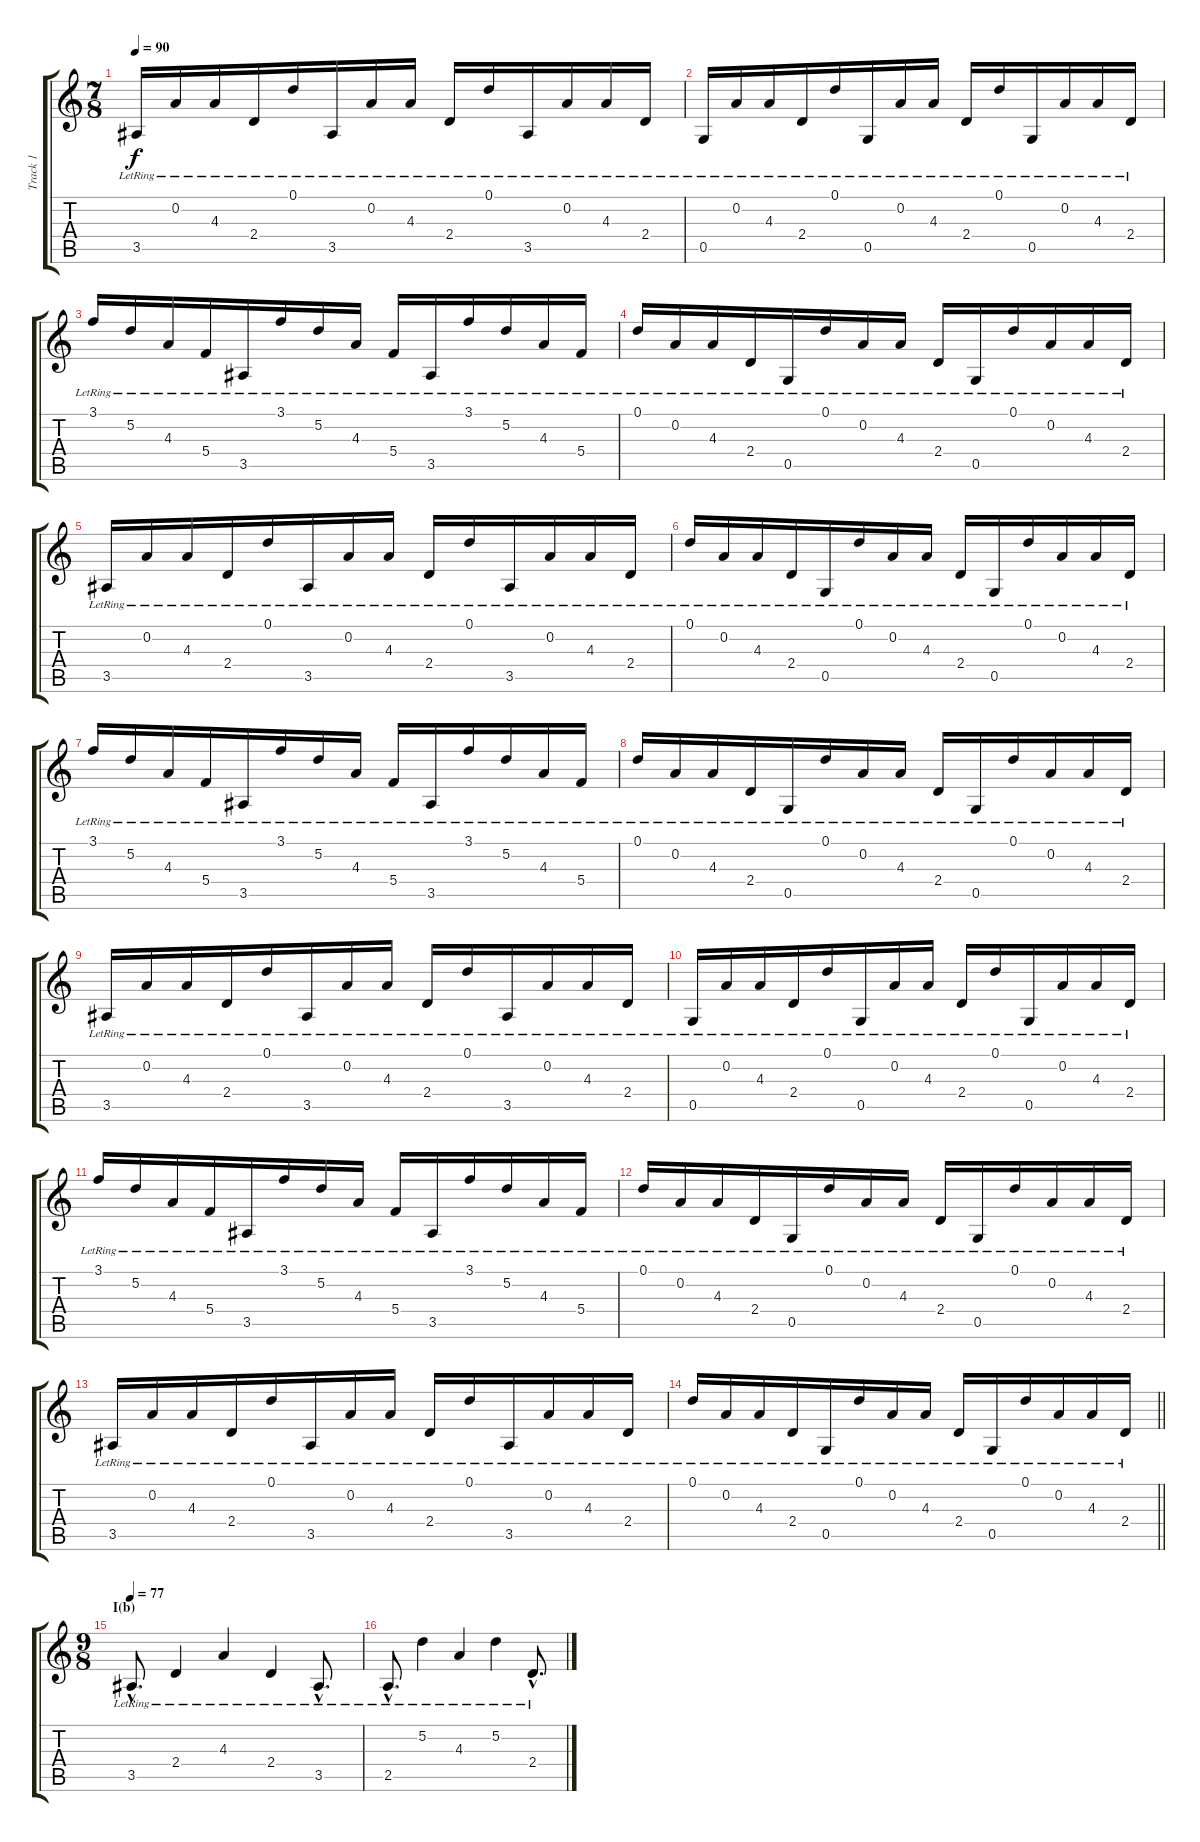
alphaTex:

\track ("Track 1" "Track 1") {instrument distortionguitar}
\staff {score tabs}
\tuning (D4 A3 F3 C3 G2 D2) {hide}
\ts (7 8)
\tempo 90
\clef g2
\ks c
3.5{lr}.16{dy f} 0.2{lr}.16 4.3{lr}.16 2.4{lr}.16 0.1{lr}.16 3.5{lr}.16 0.2{lr}.16 4.3{lr}.16 2.4{lr}.16 0.1{lr}.16 3.5{lr}.16 0.2{lr}.16 4.3{lr}.16 2.4{lr}.16 |
0.5{lr}.16 0.2{lr}.16 4.3{lr}.16 2.4{lr}.16 0.1{lr}.16 0.5{lr}.16 0.2{lr}.16 4.3{lr}.16 2.4{lr}.16 0.1{lr}.16 0.5{lr}.16 0.2{lr}.16 4.3{lr}.16 2.4{lr}.16 |
3.1{lr}.16 5.2{lr}.16 4.3{lr}.16 5.4{lr}.16 3.5{lr}.16 3.1{lr}.16 5.2{lr}.16 4.3{lr}.16 5.4{lr}.16 3.5{lr}.16 3.1{lr}.16 5.2{lr}.16 4.3{lr}.16 5.4{lr}.16 |
0.1{lr}.16 0.2{lr}.16 4.3{lr}.16 2.4{lr}.16 0.5{lr}.16 0.1{lr}.16 0.2{lr}.16 4.3{lr}.16 2.4{lr}.16 0.5{lr}.16 0.1{lr}.16 0.2{lr}.16 4.3{lr}.16 2.4{lr}.16 |
3.5{lr}.16 0.2{lr}.16 4.3{lr}.16 2.4{lr}.16 0.1{lr}.16 3.5{lr}.16 0.2{lr}.16 4.3{lr}.16 2.4{lr}.16 0.1{lr}.16 3.5{lr}.16 0.2{lr}.16 4.3{lr}.16 2.4{lr}.16 |
0.1{lr}.16 0.2{lr}.16 4.3{lr}.16 2.4{lr}.16 0.5{lr}.16 0.1{lr}.16 0.2{lr}.16 4.3{lr}.16 2.4{lr}.16 0.5{lr}.16 0.1{lr}.16 0.2{lr}.16 4.3{lr}.16 2.4{lr}.16 |
3.1{lr}.16 5.2{lr}.16 4.3{lr}.16 5.4{lr}.16 3.5{lr}.16 3.1{lr}.16 5.2{lr}.16 4.3{lr}.16 5.4{lr}.16 3.5{lr}.16 3.1{lr}.16 5.2{lr}.16 4.3{lr}.16 5.4{lr}.16 |
0.1{lr}.16 0.2{lr}.16 4.3{lr}.16 2.4{lr}.16 0.5{lr}.16 0.1{lr}.16 0.2{lr}.16 4.3{lr}.16 2.4{lr}.16 0.5{lr}.16 0.1{lr}.16 0.2{lr}.16 4.3{lr}.16 2.4{lr}.16 |
3.5{lr}.16 0.2{lr}.16 4.3{lr}.16 2.4{lr}.16 0.1{lr}.16 3.5{lr}.16 0.2{lr}.16 4.3{lr}.16 2.4{lr}.16 0.1{lr}.16 3.5{lr}.16 0.2{lr}.16 4.3{lr}.16 2.4{lr}.16 |
0.5{lr}.16 0.2{lr}.16 4.3{lr}.16 2.4{lr}.16 0.1{lr}.16 0.5{lr}.16 0.2{lr}.16 4.3{lr}.16 2.4{lr}.16 0.1{lr}.16 0.5{lr}.16 0.2{lr}.16 4.3{lr}.16 2.4{lr}.16 |
3.1{lr}.16 5.2{lr}.16 4.3{lr}.16 5.4{lr}.16 3.5{lr}.16 3.1{lr}.16 5.2{lr}.16 4.3{lr}.16 5.4{lr}.16 3.5{lr}.16 3.1{lr}.16 5.2{lr}.16 4.3{lr}.16 5.4{lr}.16 |
0.1{lr}.16 0.2{lr}.16 4.3{lr}.16 2.4{lr}.16 0.5{lr}.16 0.1{lr}.16 0.2{lr}.16 4.3{lr}.16 2.4{lr}.16 0.5{lr}.16 0.1{lr}.16 0.2{lr}.16 4.3{lr}.16 2.4{lr}.16 |
3.5{lr}.16 0.2{lr}.16 4.3{lr}.16 2.4{lr}.16 0.1{lr}.16 3.5{lr}.16 0.2{lr}.16 4.3{lr}.16 2.4{lr}.16 0.1{lr}.16 3.5{lr}.16 0.2{lr}.16 4.3{lr}.16 2.4{lr}.16 |
\barLineRight lightlight
0.1{lr}.16 0.2{lr}.16 4.3{lr}.16 2.4{lr}.16 0.5{lr}.16 0.1{lr}.16 0.2{lr}.16 4.3{lr}.16 2.4{lr}.16 0.5{lr}.16 0.1{lr}.16 0.2{lr}.16 4.3{lr}.16 2.4{lr}.16 |
\ts (9 8)
\section ("" "I(b)")
\tempo 77
3.5{hac lr}.8{d volume 13} 2.4{lr}.4 4.3{lr}.4 2.4{lr}.4 3.5{hac lr}.8{d} |
2.5{hac lr}.8{d} 5.2{lr}.4 4.3{lr}.4 5.2{lr}.4 2.4{hac lr}.8{d}
